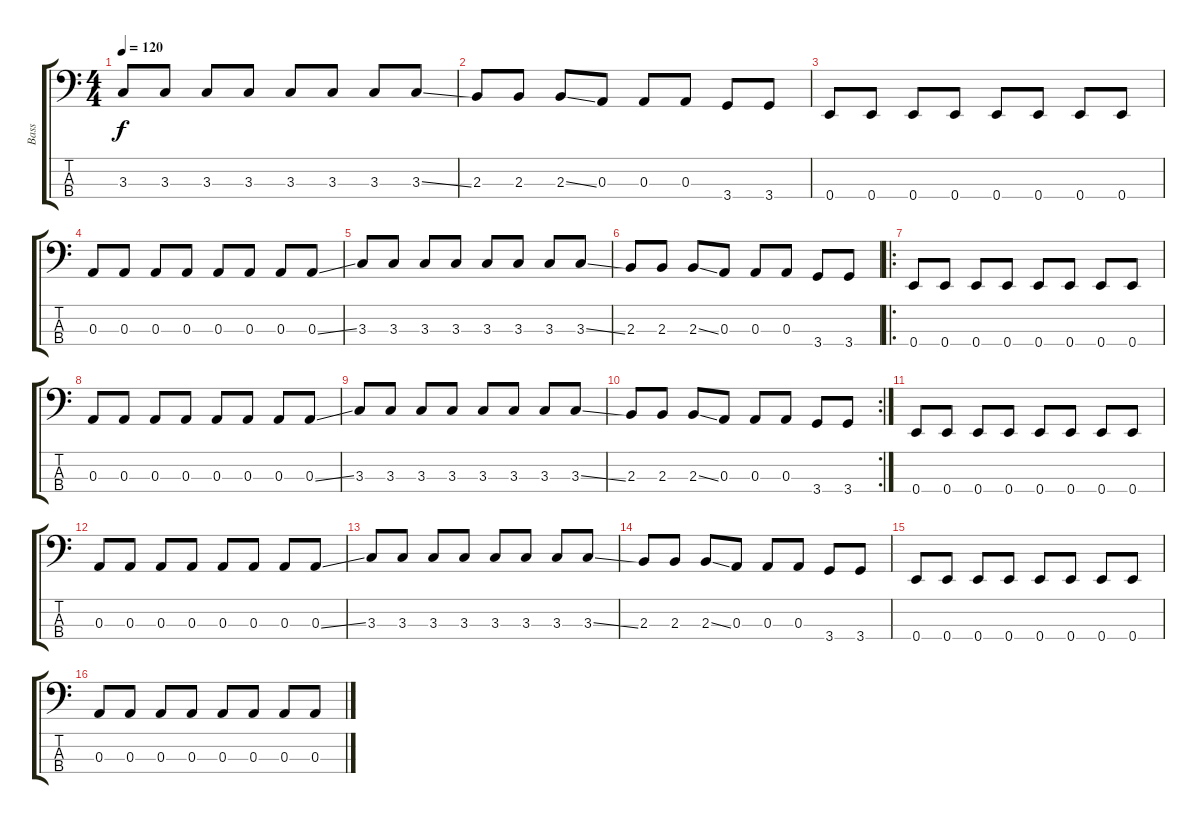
\track ("Bass" "Bass") {instrument electricbassfinger}
\staff {score tabs}
\tuning (G2 D2 A1 E1) {hide}
\ts (4 4)
\tempo 120
\clef f4
\ks c
3.3.8{dy f} 3.3.8 3.3.8 3.3.8 3.3.8 3.3.8 3.3.8 3.3{ss}.8 |
2.3.8 2.3.8 2.3{ss}.8 0.3.8 0.3.8 0.3.8 3.4.8 3.4.8 |
0.4.8 0.4.8 0.4.8 0.4.8 0.4.8 0.4.8 0.4.8 0.4.8 |
0.3.8 0.3.8 0.3.8 0.3.8 0.3.8 0.3.8 0.3.8 0.3{ss}.8 |
3.3.8 3.3.8 3.3.8 3.3.8 3.3.8 3.3.8 3.3.8 3.3{ss}.8 |
2.3.8 2.3.8 2.3{ss}.8 0.3.8 0.3.8 0.3.8 3.4.8 3.4.8 |
\ro
0.4.8 0.4.8 0.4.8 0.4.8 0.4.8 0.4.8 0.4.8 0.4.8 |
0.3.8 0.3.8 0.3.8 0.3.8 0.3.8 0.3.8 0.3.8 0.3{ss}.8 |
3.3.8 3.3.8 3.3.8 3.3.8 3.3.8 3.3.8 3.3.8 3.3{ss}.8 |
\rc 2
2.3.8 2.3.8 2.3{ss}.8 0.3.8 0.3.8 0.3.8 3.4.8 3.4.8 |
0.4.8 0.4.8 0.4.8 0.4.8 0.4.8 0.4.8 0.4.8 0.4.8 |
0.3.8 0.3.8 0.3.8 0.3.8 0.3.8 0.3.8 0.3.8 0.3{ss}.8 |
3.3.8 3.3.8 3.3.8 3.3.8 3.3.8 3.3.8 3.3.8 3.3{ss}.8 |
2.3.8 2.3.8 2.3{ss}.8 0.3.8 0.3.8 0.3.8 3.4.8 3.4.8 |
0.4.8 0.4.8 0.4.8 0.4.8 0.4.8 0.4.8 0.4.8 0.4.8 |
0.3.8 0.3.8 0.3.8 0.3.8 0.3.8 0.3.8 0.3.8 0.3{ss}.8
